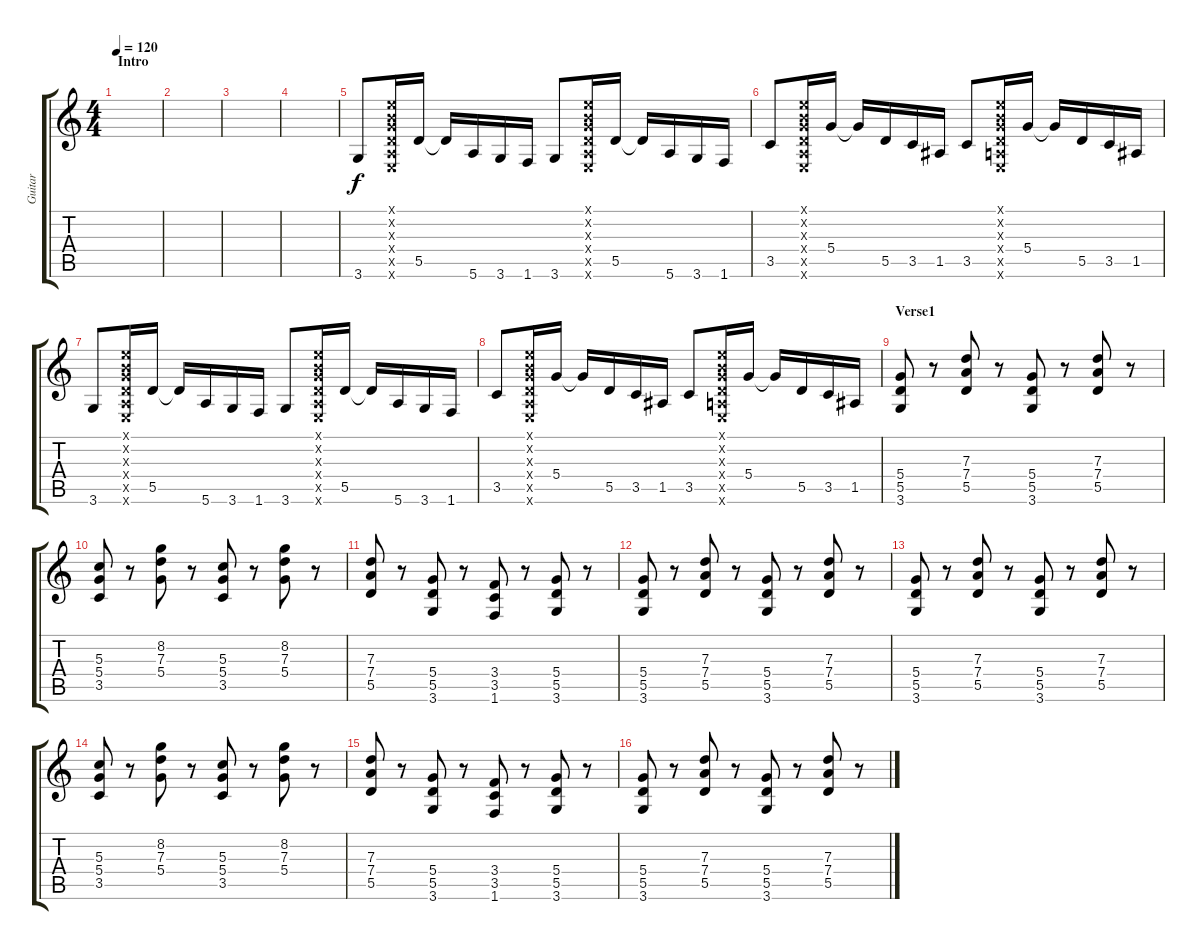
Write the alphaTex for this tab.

\track ("Guitar" "Guitar") {instrument overdrivenguitar}
\staff {score tabs}
\tuning (E4 B3 G3 D3 A2 E2) {hide}
\ts (4 4)
\section ("" "Intro")
\tempo 120
\clef g2
\ks c
|
|
|
|
3.6.8 (0.1{x} 0.2{x} 0.3{x} 0.4{x} 0.5{x} 0.6{x}).16 5.5.16 5.5{t}.16 5.6.16 3.6.16 1.6.16 3.6.8 (0.1{x} 0.2{x} 0.3{x} 0.4{x} 0.5{x} 0.6{x}).16 5.5.16 5.5{t}.16 5.6.16 3.6.16 1.6.16 |
3.5.8 (0.1{x} 0.2{x} 0.3{x} 0.4{x} 0.5{x} 0.6{x}).16 5.4.16 5.4{t}.16 5.5.16 3.5.16 1.5.16 3.5.8 (0.1{x} 0.2{x} 0.3{x} 0.4{x} 0.5{x} 0.6{x}).16 5.4.16 5.4{t}.16 5.5.16 3.5.16 1.5.16 |
3.6.8 (0.1{x} 0.2{x} 0.3{x} 0.4{x} 0.5{x} 0.6{x}).16 5.5.16 5.5{t}.16 5.6.16 3.6.16 1.6.16 3.6.8 (0.1{x} 0.2{x} 0.3{x} 0.4{x} 0.5{x} 0.6{x}).16 5.5.16 5.5{t}.16 5.6.16 3.6.16 1.6.16 |
3.5.8 (0.1{x} 0.2{x} 0.3{x} 0.4{x} 0.5{x} 0.6{x}).16 5.4.16 5.4{t}.16 5.5.16 3.5.16 1.5.16 3.5.8 (0.1{x} 0.2{x} 0.3{x} 0.4{x} 0.5{x} 0.6{x}).16 5.4.16 5.4{t}.16 5.5.16 3.5.16 1.5.16 |
\section ("" "Verse1")
(5.4 5.5 3.6).8 r.8 (7.3 7.4 5.5).8 r.8 (5.4 5.5 3.6).8 r.8 (7.3 7.4 5.5).8 r.8 |
(5.3 5.4 3.5).8 r.8 (8.2 7.3 5.4).8 r.8 (5.3 5.4 3.5).8 r.8 (8.2 7.3 5.4).8 r.8 |
(7.3 7.4 5.5).8 r.8 (5.4 5.5 3.6).8 r.8 (3.4 3.5 1.6).8 r.8 (5.4 5.5 3.6).8 r.8 |
(5.4 5.5 3.6).8 r.8 (7.3 7.4 5.5).8 r.8 (5.4 5.5 3.6).8 r.8 (7.3 7.4 5.5).8 r.8 |
(5.4 5.5 3.6).8 r.8 (7.3 7.4 5.5).8 r.8 (5.4 5.5 3.6).8 r.8 (7.3 7.4 5.5).8 r.8 |
(5.3 5.4 3.5).8 r.8 (8.2 7.3 5.4).8 r.8 (5.3 5.4 3.5).8 r.8 (8.2 7.3 5.4).8 r.8 |
(7.3 7.4 5.5).8 r.8 (5.4 5.5 3.6).8 r.8 (3.4 3.5 1.6).8 r.8 (5.4 5.5 3.6).8 r.8 |
(5.4 5.5 3.6).8 r.8 (7.3 7.4 5.5).8 r.8 (5.4 5.5 3.6).8 r.8 (7.3 7.4 5.5).8 r.8
